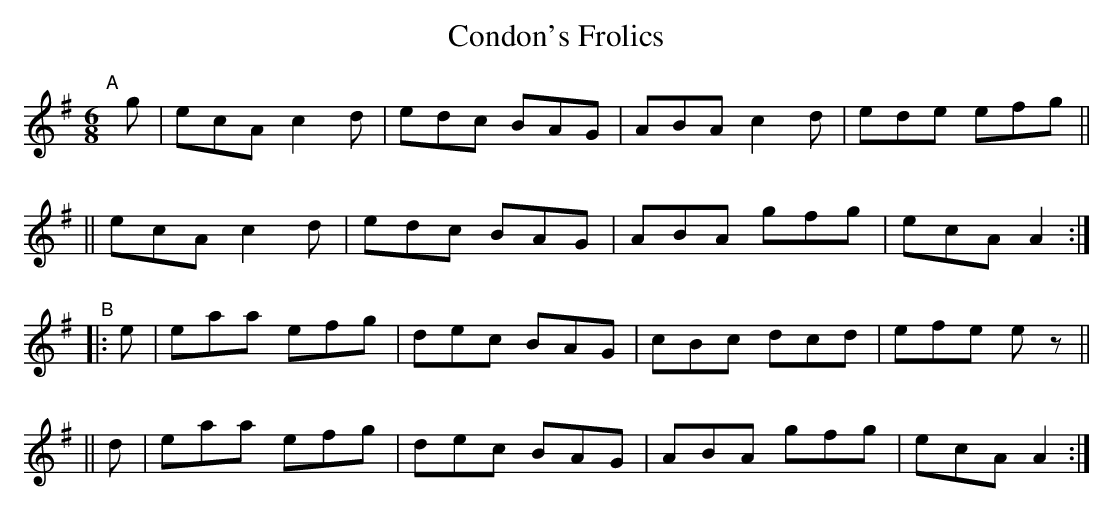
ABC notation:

X:1
T: Condon's Frolics
M: 6/8
L: 1/8
K: Ador
"^A"[|]g \
|  ecA c2d | edc BAG | ABA c2d | ede efg ||
|| ecA c2d | edc BAG | ABA gfg | ecA A2 :|
"^B"\
|: e | eaa efg | dec BAG | cBc dcd | efe ez ||
|| d | eaa efg | dec BAG | ABA gfg | ecA A2 :|
